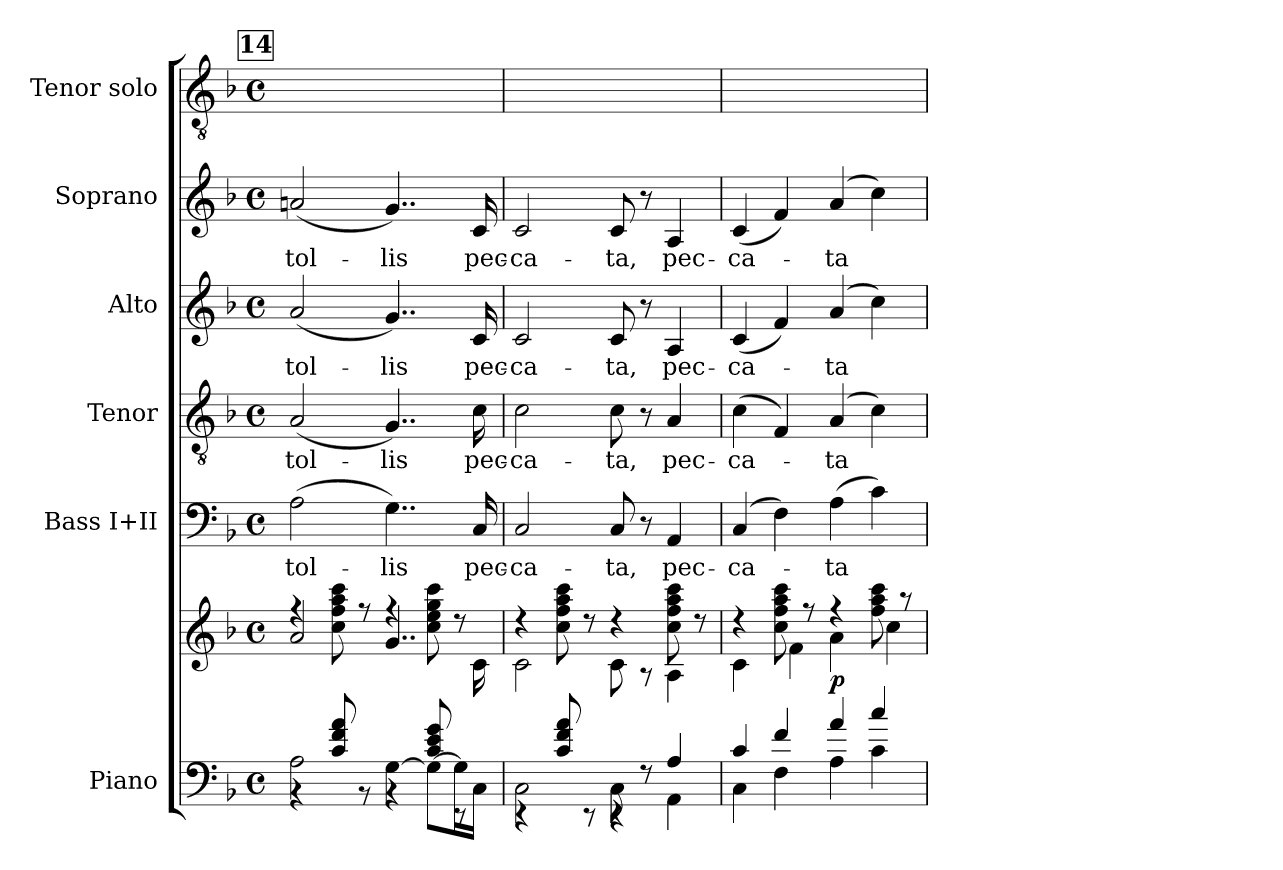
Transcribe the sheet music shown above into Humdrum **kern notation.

**kern	**kern	**dynam	**kern	**text	**kern	**text	**kern	**text	**kern	**text	**kern
*part6	*part6	*part6	*part5	*part5	*part4	*part4	*part3	*part3	*part2	*part2	*part1
*staff7	*staff6	*staff6/7	*staff5	*staff5	*staff4	*staff4	*staff3	*staff3	*staff2	*staff2	*staff1
*I"Piano	*	*	*I"Bass I+II	*	*I"Tenor	*	*I"Alto	*	*I"Soprano	*	*I"Tenor solo
*I'Pno.	*	*	*I'B.I+II	*	*I'T.	*	*I'A.	*	*I'S.	*	*I'T.s
*clefF4	*clefG2	*	*clefF4	*	*clefGv2	*	*clefG2	*	*clefG2	*	*clefGv2
*k[b-]	*k[b-]	*	*k[b-]	*	*k[b-]	*	*k[b-]	*	*k[b-]	*	*k[b-]
*M4/4	*M4/4	*	*M4/4	*	*M4/4	*	*M4/4	*	*M4/4	*	*M4/4
*met(c)	*met(c)	*	*met(c)	*	*met(c)	*	*met(c)	*	*met(c)	*	*met(c)
!!LO:REH:place=s1:a:B:fs=14:t=14
=226	=226	=226	=226	=226	=226	=226	=226	=226	=226	=226	=226
*^	*^	*	*	*	*	*	*	*	*	*	*
2A\	4r	4r	2a/	.	(2A\	tol-	(2A/	tol-	(2a/	tol-	(2an/	tol-	1ryy
.	8c/ 8f/ 8a/	8cc\ 8ff\ 8aa\ 8ccc\	.	.	.	.	.	.	.	.	.	.	.
.	8r	8r	.	.	.	.	.	.	.	.	.	.	.
[4G\	4r	4r	4..g/	.	4..G\)	-lis	4..G/)	-lis	4..g/)	-lis	4..g/)	-lis	.
8G\L_	8c/ 8e/ 8g/	8cc\ 8ee\ 8gg\ 8ccc\	.	.	.	.	.	.	.	.	.	.	.
16G\L]	8r	8r	.	.	.	.	.	.	.	.	.	.	.
16C\JJ	.	.	16c\	.	16C/	pec-	16c\	pec-	16c/	pec-	16c/	pec-	.
=227	=227	=227	=227	=227	=227	=227	=227	=227	=227	=227	=227	=227	=227
2C\	4r	4r	2c\	.	2C/	-ca-	2c\	ca-	2c/	-ca-	2c/	-ca-	1ryy
.	8c/ 8f/ 8a/	8cc\ 8ff\ 8aa\ 8ccc\	.	.	.	.	.	.	.	.	.	.	.
.	8r	8r	.	.	.	.	.	.	.	.	.	.	.
8C\	4r	4r	8c\	.	8C/	-ta,	8c\	-ta,	8c/	-ta,	8c/	-ta,	.
8r	.	.	8r	.	8r	.	8r	.	8r	.	8r	.	.
4AA\	4A/	8cc\ 8ff\ 8aa\ 8ccc\	4A\	.	4AA/	pec-	4A/	pec-	4A/	pec-	4A/	pec-	.
.	.	8r	.	.	.	.	.	.	.	.	.	.	.
=228	=228	=228	=228	=228	=228	=228	=228	=228	=228	=228	=228	=228	=228
4C\	4c/	4r	4c\	.	(4C/	-ca-	(4c\	-ca-	(4c/	-ca-	(4c/	-ca-	1ryy
4F\	4f/	8cc\ 8ff\ 8aa\ 8ccc\	4f\	.	4F\)	.	4F/)	.	4f/)	.	4f/)	.	.
.	.	8r	.	.	.	.	.	.	.	.	.	.	.
!	!	!	!	!LO:DY:a=2	!	!	!	!	!	!	!	!	!
4A\	4a/	4r	4a\	p	(4A\	-ta	(4A/	-ta	(4a/	-ta	(4a/	-ta	.
4c\	4cc/	8ff\ 8aa\ 8ccc\	4cc\	.	4c\)	.	4c\)	.	4cc\)	.	4cc\)	.	.
.	.	8r	.	.	.	.	.	.	.	.	.	.	.
*v	*v	*	*	*	*	*	*	*	*	*	*	*	*
*	*v	*v	*	*	*	*	*	*	*	*	*	*
=	=	=	=	=	=	=	=	=	=	=	=
*-	*-	*-	*-	*-	*-	*-	*-	*-	*-	*-	*-
